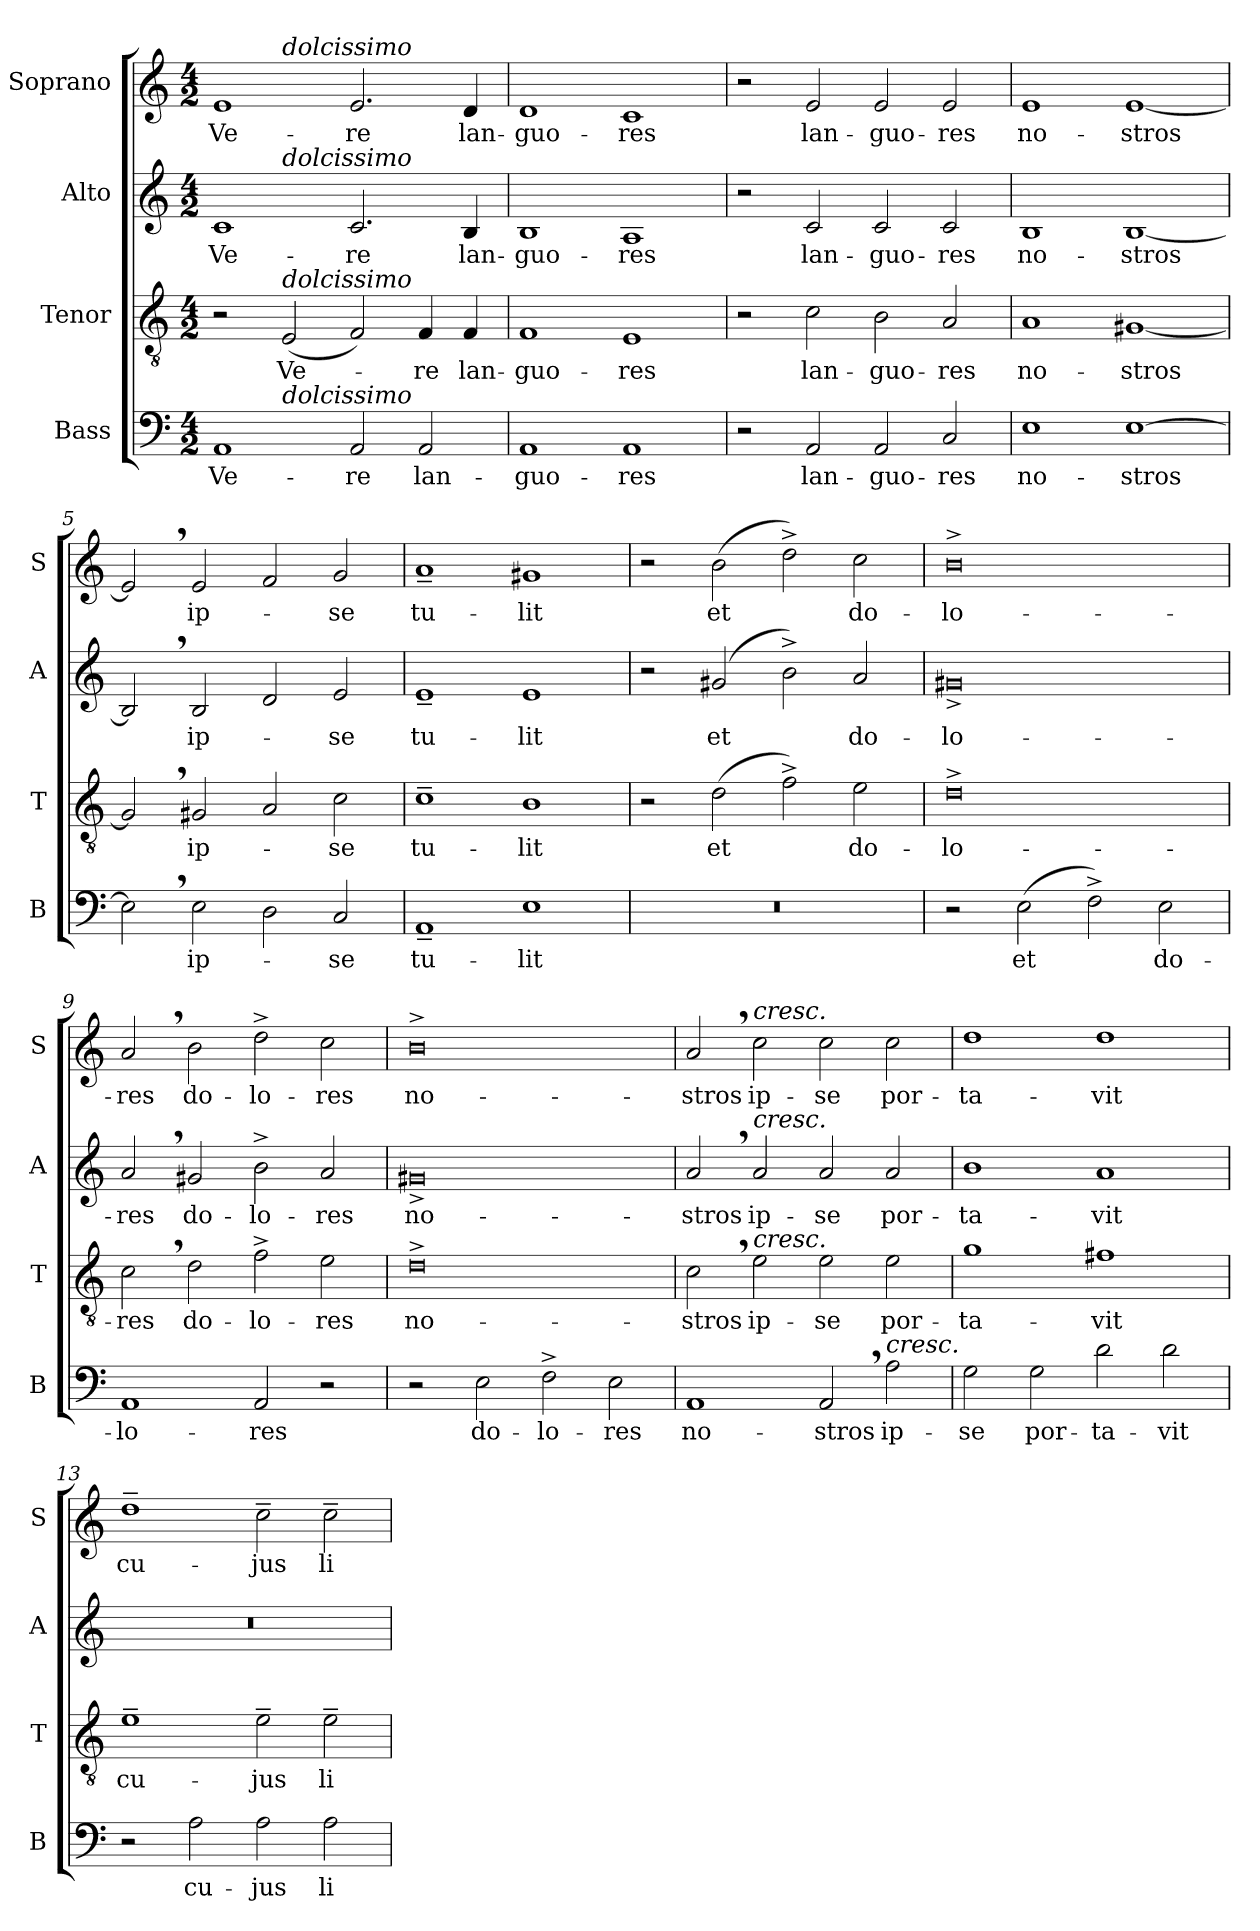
**kern	**text	**kern	**text	**kern	**text	**kern	**text
*part4	*part4	*part3	*part3	*part2	*part2	*part1	*part1
*staff4	*staff4	*staff3	*staff3	*staff2	*staff2	*staff1	*staff1
*I"Bass	*	*I"Tenor	*	*I"Alto	*	*I"Soprano	*
*I'B	*	*I'T	*	*I'A	*	*I'S	*
*clefF4	*	*clefGv2	*	*clefG2	*	*clefG2	*
*k[]	*	*k[]	*	*k[]	*	*k[]	*
*a:	*	*a:	*	*a:	*	*a:	*
*M4/2	*	*M4/2	*	*M4/2	*	*M4/2	*
=1	=1	=1	=1	=1	=1	=1	=1
!	!	!	!	!	!	!LO:TX:a:B:t=Lento mistico	!
!	!LO:LY:b	!	!	!	!LO:LY:b	!	!LO:LY:b
*^	*	*	*	*^	*	*^	*
1AA	2ryy	Ve-	2r	.	1c	2ryy	Ve-	1e	2ryy	Ve-
!	!	!	!	!	!	!	!	!	!LO:TX:a:i:t=dolcissimo	!
!	!	!	!	!	!	!LO:TX:a:i:t=dolcissimo	!	!	!	!
!	!	!	!LO:TX:a:i:t=dolcissimo	!	!	!	!	!	!	!
!	!LO:TX:a:i:t=dolcissimo	!	!	!	!	!	!	!	!	!
!	!	!	!	!LO:LY:b	!	!	!	!	!	!
.	1.ryy	.	(<2E/	Ve-	.	1.ryy	.	.	1.ryy	.
!	!	!LO:LY:b	!	!	!	!	!LO:LY:b	!	!	!LO:LY:b
2AA/	.	-re	2F/)	.	2.c/	.	-re	2.e/	.	-re
!	!	!LO:LY:b	!	!LO:LY:b	!	!	!	!	!	!
2AA/	.	lan-	4F/	-re	.	.	.	.	.	.
!	!	!	!	!LO:LY:b	!	!	!LO:LY:b	!	!	!LO:LY:b
.	.	.	4F/	lan-	4B/	.	lan-	4d/	.	lan-
=2	=2	=2	=2	=2	=2	=2	=2	=2	=2	=2
!	!	!LO:LY:b	!	!LO:LY:b	!	!	!LO:LY:b	!	!	!LO:LY:b
*	*	*	*	*	*v	*v	*	*	*	*
*v	*v	*	*	*	*	*	*v	*v	*
1AA	-guo-	1F	-guo-	1B	-guo-	1d	-guo-
!	!LO:LY:b	!	!LO:LY:b	!	!LO:LY:b	!	!LO:LY:b
1AA	-res	1E	-res	1A	-res	1c	-res
=3	=3	=3	=3	=3	=3	=3	=3
2r	.	2r	.	2r	.	2r	.
!	!LO:LY:b	!	!LO:LY:b	!	!LO:LY:b	!	!LO:LY:b
2AA/	lan-	2c\	lan-	2c/	lan-	2e/	lan-
!	!LO:LY:b	!	!LO:LY:b	!	!LO:LY:b	!	!LO:LY:b
2AA/	-guo-	2B\	-guo-	2c/	-guo-	2e/	-guo-
!	!LO:LY:b	!	!LO:LY:b	!	!LO:LY:b	!	!LO:LY:b
2C/	-res	2A/	-res	2c/	-res	2e/	-res
=4	=4	=4	=4	=4	=4	=4	=4
!	!LO:LY:b	!	!LO:LY:b	!	!LO:LY:b	!	!LO:LY:b
1E	no-	1A	no-	1B	no-	1e	no-
!	!LO:LY:b	!	!LO:LY:b	!	!LO:LY:b	!	!LO:LY:b
[1E	-stros	[1G#X	-stros	[1B	-stros	[1e	-stros
!!LO:LB:g=z
=5	=5	=5	=5	=5	=5	=5	=5
2E,>\]	.	2G#,>/]	.	2B,>/]	.	2e,>/]	.
!	!LO:LY:b	!	!LO:LY:b	!	!LO:LY:b	!	!LO:LY:b
2E\	ip-	2G#X/	ip-	2B/	ip-	2e/	ip-
2D\	.	2A/	.	2d/	.	2f/	.
!	!LO:LY:b	!	!LO:LY:b	!	!LO:LY:b	!	!LO:LY:b
2C/	-se	2c\	-se	2e/	-se	2g/	-se
=6	=6	=6	=6	=6	=6	=6	=6
!	!LO:LY:b	!	!LO:LY:b	!	!LO:LY:b	!	!LO:LY:b
1AA~<	tu-	1c~>	tu-	1e~<	tu-	1a~<	tu-
!	!LO:LY:b	!	!LO:LY:b	!	!LO:LY:b	!	!LO:LY:b
1E	-lit	1B	-lit	1e	-lit	1g#X	-lit
=7	=7	=7	=7	=7	=7	=7	=7
0r	.	2r	.	2r	.	2r	.
!	!	!	!LO:LY:b	!	!LO:LY:b	!	!LO:LY:b
.	.	(>2d\	et	(>2g#X/	et	(>2b\	et
.	.	2f^>\)	.	2b^>\)	.	2dd^>\)	.
!	!	!	!LO:LY:b	!	!LO:LY:b	!	!LO:LY:b
.	.	2e\	do-	2a/	do-	2cc\	do-
=8	=8	=8	=8	=8	=8	=8	=8
!	!	!	!LO:LY:b	!	!LO:LY:b	!	!LO:LY:b
2r	.	0d^>	-lo-	0g#X^<	-lo-	0b^>	-lo-
!	!LO:LY:b	!	!	!	!	!	!
(>2E\	et	.	.	.	.	.	.
2F^>\)	.	.	.	.	.	.	.
!	!LO:LY:b	!	!	!	!	!	!
2E\	do-	.	.	.	.	.	.
!!LO:LB:g=z
=9	=9	=9	=9	=9	=9	=9	=9
!	!LO:LY:b	!	!LO:LY:b	!	!LO:LY:b	!	!LO:LY:b
1AA	-lo-	2c,>\	-res	2a,>/	-res	2a,>/	-res
!	!	!	!LO:LY:b	!	!LO:LY:b	!	!LO:LY:b
.	.	2d\	do-	2g#X/	do-	2b\	do-
!	!LO:LY:b	!	!LO:LY:b	!	!LO:LY:b	!	!LO:LY:b
2AA/	-res	2f^>\	-lo-	2b^>\	-lo-	2dd^>\	-lo-
!	!	!	!LO:LY:b	!	!LO:LY:b	!	!LO:LY:b
2r	.	2e\	-res	2a/	-res	2cc\	-res
=10	=10	=10	=10	=10	=10	=10	=10
!	!	!	!LO:LY:b	!	!LO:LY:b	!	!LO:LY:b
2r	.	0d^>	no-	0g#X^<	no-	0b^>	no-
!	!LO:LY:b	!	!	!	!	!	!
2E\	do-	.	.	.	.	.	.
!	!LO:LY:b	!	!	!	!	!	!
2F^>\	-lo-	.	.	.	.	.	.
!	!LO:LY:b	!	!	!	!	!	!
2E\	-res	.	.	.	.	.	.
=11	=11	=11	=11	=11	=11	=11	=11
!	!LO:LY:b	!	!LO:LY:b	!	!LO:LY:b	!	!LO:LY:b
1AA	no-	2c,>\	-stros	2a,>/	-stros	2a,>/	-stros
!	!	!	!	!	!	!LO:TX:a:i:t=cresc.	!
!	!	!	!	!LO:TX:a:i:t=cresc.	!	!	!
!	!	!LO:TX:a:i:t=cresc.	!	!	!	!	!
!	!	!	!LO:LY:b	!	!LO:LY:b	!	!LO:LY:b
.	.	2e\	ip-	2a/	ip-	2cc\	ip-
!	!LO:LY:b	!	!LO:LY:b	!	!LO:LY:b	!	!LO:LY:b
2AA,>/	-stros	2e\	-se	2a/	-se	2cc\	-se
!LO:TX:a:i:t=cresc.	!	!	!	!	!	!	!
!	!LO:LY:b	!	!LO:LY:b	!	!LO:LY:b	!	!LO:LY:b
2A\	ip-	2e\	por-	2a/	por-	2cc\	por-
=12	=12	=12	=12	=12	=12	=12	=12
!	!LO:LY:b	!	!LO:LY:b	!	!LO:LY:b	!	!LO:LY:b
2G\	-se	1g	-ta-	1b	-ta-	1dd	-ta-
!	!LO:LY:b	!	!	!	!	!	!
2G\	por-	.	.	.	.	.	.
!	!LO:LY:b	!	!LO:LY:b	!	!LO:LY:b	!	!LO:LY:b
2d\	-ta-	1f#X	-vit	1a	-vit	1dd	-vit
!	!LO:LY:b	!	!	!	!	!	!
2d\	-vit	.	.	.	.	.	.
!!LO:PB:g=z
=13	=13	=13	=13	=13	=13	=13	=13
!	!	!	!LO:LY:b	!	!	!	!LO:LY:b
2r	.	1e~>	cu-	0r	.	1dd~>	cu-
!	!LO:LY:b	!	!	!	!	!	!
2A\	cu-	.	.	.	.	.	.
!	!LO:LY:b	!	!LO:LY:b	!	!	!	!LO:LY:b
2A\	-jus	2e~>\	-jus	.	.	2cc~>\	-jus
!	!LO:LY:b	!	!LO:LY:b	!	!	!	!LO:LY:b
2A\	li-	2e~>\	li-	.	.	2cc~>\	li-
=	=	=	=	=	=	=	=
*-	*-	*-	*-	*-	*-	*-	*-
